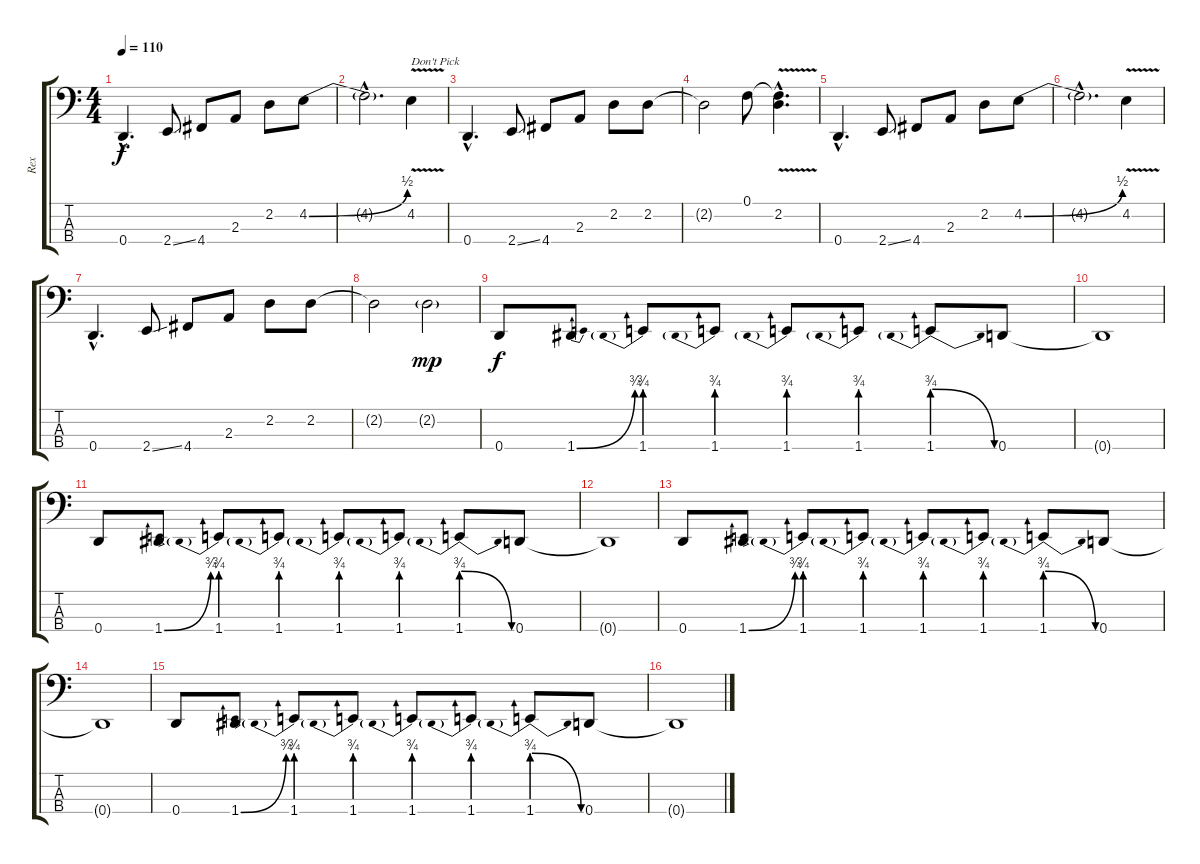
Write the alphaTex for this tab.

\track ("Rex" "Rex") {instrument electricbasspick}
\staff {score tabs}
\tuning (F2 C2 G1 D1) {hide}
\ts (4 4)
\tempo 110
\clef f4
\ks c
0.4{hac}.4{d dy f} 2.4{ss}.8 4.4.8 2.3.8 2.2.8 4.2{be (bend 0 0 60 2)}.8 |
4.2{hac t}.2{d} 4.2{v}.4{txt "Don't Pick"} |
0.4{hac}.4{d} 2.4{ss}.8 4.4.8 2.3.8 2.2.8 2.2.8 |
2.2{t}.2 0.1.8 (0.1{v hac t} 2.2{v hac}).4{d} |
0.4{hac}.4{d} 2.4{ss}.8 4.4.8 2.3.8 2.2.8 4.2{be (bend 0 0 60 2)}.8 |
4.2{hac t}.2{d} 4.2{v}.4 |
0.4{hac}.4{d} 2.4{ss}.8 4.4.8 2.3.8 2.2.8 2.2.8 |
2.2{t}.2 2.2{g}.2{dy mp} |
0.4.8{dy f} 1.4{be (bend 0 0 60 3)}.8 1.4{be (prebend 0 3 60 3)}.8 1.4{be (prebend 0 3 60 3)}.8 1.4{be (prebend 0 3 60 3)}.8 1.4{be (prebend 0 3 60 3)}.8 1.4{be (prebendrelease 0 3 60 0)}.8 0.4.8 |
0.4{t}.1 |
0.4.8 1.4{be (bend 0 0 60 3)}.8 1.4{be (prebend 0 3 60 3)}.8 1.4{be (prebend 0 3 60 3)}.8 1.4{be (prebend 0 3 60 3)}.8 1.4{be (prebend 0 3 60 3)}.8 1.4{be (prebendrelease 0 3 60 0)}.8 0.4.8 |
0.4{t}.1 |
0.4.8 1.4{be (bend 0 0 60 3)}.8 1.4{be (prebend 0 3 60 3)}.8 1.4{be (prebend 0 3 60 3)}.8 1.4{be (prebend 0 3 60 3)}.8 1.4{be (prebend 0 3 60 3)}.8 1.4{be (prebendrelease 0 3 60 0)}.8 0.4.8 |
0.4{t}.1 |
0.4.8 1.4{be (bend 0 0 60 3)}.8 1.4{be (prebend 0 3 60 3)}.8 1.4{be (prebend 0 3 60 3)}.8 1.4{be (prebend 0 3 60 3)}.8 1.4{be (prebend 0 3 60 3)}.8 1.4{be (prebendrelease 0 3 60 0)}.8 0.4.8 |
0.4{t}.1
